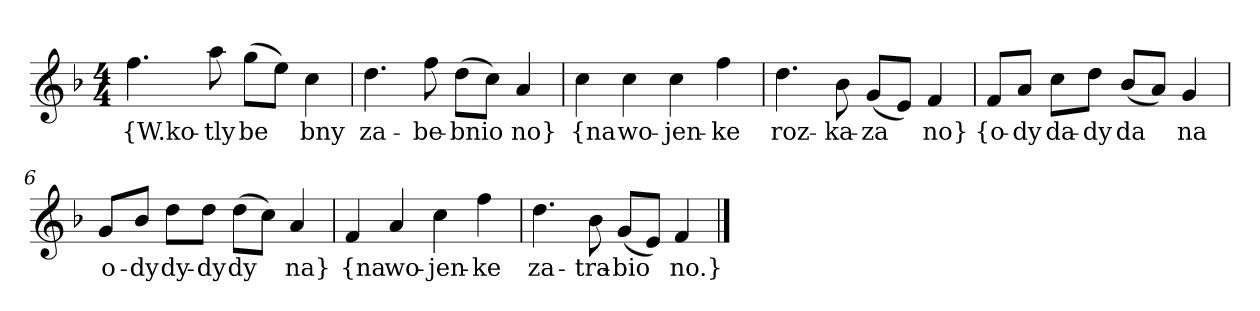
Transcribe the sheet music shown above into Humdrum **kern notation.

**kern	**text
*part1	*part1
*staff1	*staff1
*clefG2	*
*k[b-]	*
*F:	*
*M4/4	*
=	=
4.ff	{W.ko-
8aa	-tly
(8gg\L	be
8ee\J)	--
4cc	-bny
=2	=2
4.dd	za-
8ff	-be-
(8dd\L	-bnio
8cc\J)	--
4a	-no}
=3y	=3y
4cc	{na
4cc	wo-
4cc	-jen-
4ff	-ke
=4	=4
4.dd	roz-
8b-	-ka-
(8g/L	-za
8e/J)	--
4f	-no}
=5y	=5y
8f/L	{o-
8a/J	-dy
8cc\L	da-
8dd\J	-dy
(8b-/L	da
8a/J)	--
4g	-na
=6	=6
8g/L	o-
8b-/J	-dy
8dd\L	dy-
8dd\J	-dy
(8dd\L	dy
8cc\J)	--
4a	-na}
=7y	=7y
4f	{na
4a	wo-
4cc	-jen-
4ff	-ke
=8	=8
4.dd	za-
8b-	-tra-
(8g/L	-bio
8e/J)	--
4f	-no.}
==	==
*-	*-
